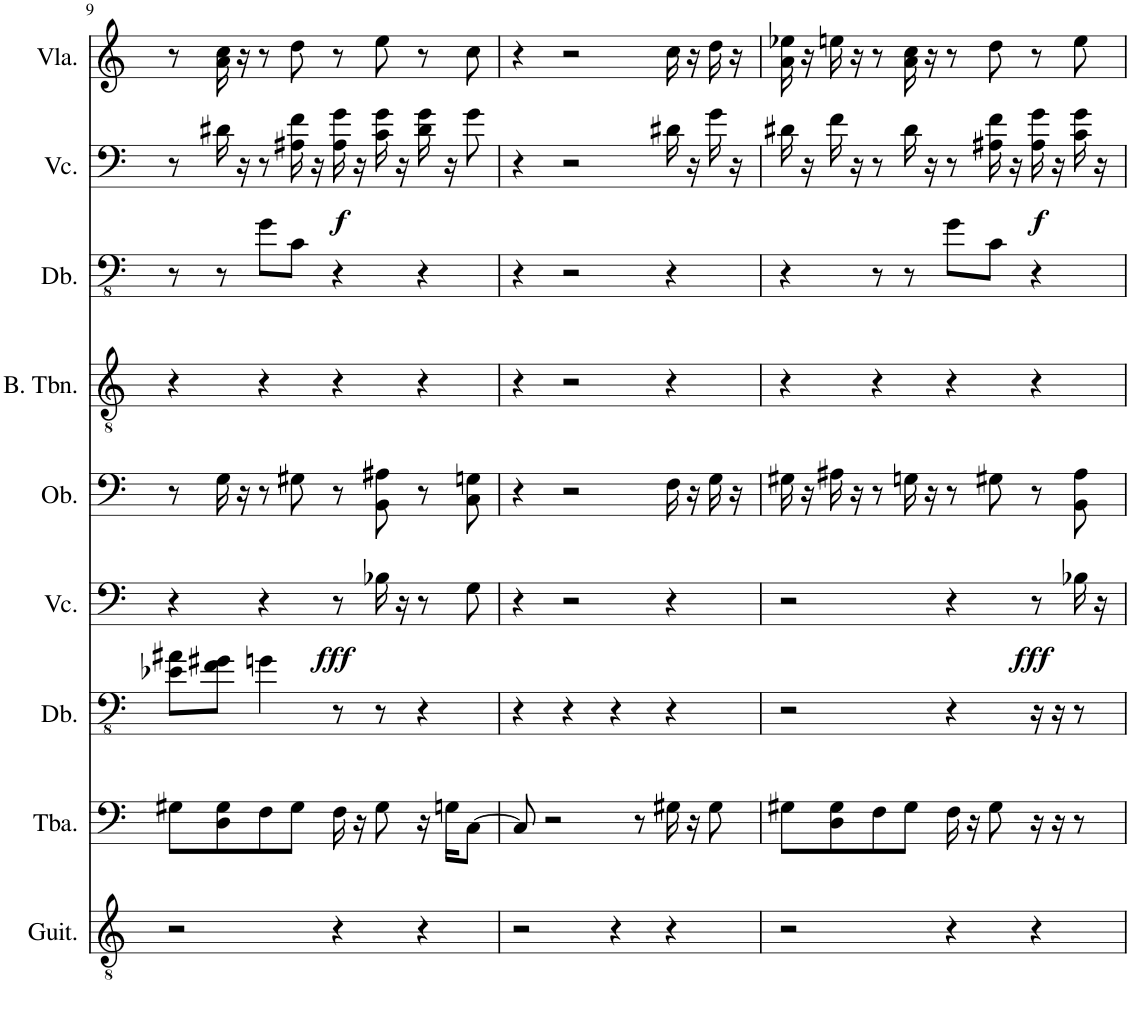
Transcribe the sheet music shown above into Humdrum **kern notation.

**kern	**kern	**kern	**kern	**dynam	**kern	**kern	**kern	**kern	**dynam	**kern
*part9	*part8	*part7	*part6	*part6	*part5	*part4	*part3	*part2	*part2	*part1
*staff9	*staff8	*staff7	*staff6	*staff6	*staff5	*staff4	*staff3	*staff2	*staff2	*staff1
*I"Classical Guitar	*I"Tuba	*I"Double Bass	*I"Violoncello	*	*I"Oboe	*I"Bass Trombone	*I"Double Bass	*I"Violoncello	*	*I"Viola
*I'Guit.	*I'Tba.	*I'Db.	*I'Vc.	*	*I'Ob.	*I'B. Tbn.	*I'Db.	*I'Vc.	*	*I'Vla.
!!LO:PB:g=z
*clefGv2	*clefF4	*clefFv4	*clefF4	*	*clefF4	*clefGv2	*clefFv4	*clefF4	*	*clefG2
*	*	*Trd7c12	*	*	*Trd-14c-24	*	*Trd7c12	*	*	*
*k[]	*k[]	*k[]	*k[]	*	*k[]	*k[]	*k[]	*k[]	*	*k[]
*M4/4	*M4/4	*M4/4	*M4/4	*	*M4/4	*M4/4	*M4/4	*M4/4	*	*M4/4
=9	=9	=9	=9	=9	=9	=9	=9	=9	=9	=9
2r	8G#X\L	8E-X\ 8A#X\L	4r	.	8r	4r	8r	8r	.	8r
.	8D\ 8G#\	8F\ 8G#X\J	.	.	16G\	.	8r	16d#X\	.	16a\ 16cc\
.	.	.	.	.	16r	.	.	16r	.	16r
.	8F\	4Gn\	4r	.	8r	4r	8G\L	8r	.	8r
.	8G#\J	.	.	.	8G#X\	.	8C\J	16A#X\ 16f\	.	8dd\
.	.	.	.	.	.	.	.	16r	.	.
!	!	!	!	!LO:DY:b	!	!	!	!	!LO:DY:b	!
4r	16F\	8r	8r	fff	8r	4r	4r	16A#\ 16g\	f	8r
.	16r	.	.	.	.	.	.	16r	.	.
.	8G#\	8r	16B-X\	.	8BB\ 8A#X\	.	.	16c\ 16g\	.	8ee\
.	.	.	16r	.	.	.	.	16r	.	.
4r	16r	4r	8r	.	8r	4r	4r	16d#\ 16g\	.	8r
.	16Gn\KL	.	.	.	.	.	.	16r	.	.
.	[8C\J	.	8G\	.	8C\ 8Gn\	.	.	8g\	.	8cc\
=10	=10	=10	=10	=10	=10	=10	=10	=10	=10	=10
2r	8C/]	4r	4r	.	4r	4r	4r	4r	.	4r
.	2r	.	.	.	.	.	.	.	.	.
.	.	4r	2r	.	2r	2r	2r	2r	.	2r
4r	.	4r	.	.	.	.	.	.	.	.
.	8r	.	.	.	.	.	.	.	.	.
4r	16G#X\	4r	4r	.	16F\	4r	4r	16d#X\	.	16cc\
.	16r	.	.	.	16r	.	.	16r	.	16r
.	8G#\	.	.	.	16G\	.	.	16g\	.	16dd\
.	.	.	.	.	16r	.	.	16r	.	16r
=11	=11	=11	=11	=11	=11	=11	=11	=11	=11	=11
2r	8G#X\L	2r	2r	.	16G#X\	4r	4r	16d#X\	.	16a\ 16ee-X\
.	.	.	.	.	16r	.	.	16r	.	16r
.	8D\ 8G#\	.	.	.	16A#X\	.	.	16f\	.	16een\
.	.	.	.	.	16r	.	.	16r	.	16r
.	8F\	.	.	.	8r	4r	8r	8r	.	8r
.	8G#\J	.	.	.	16Gn\	.	8r	16d#\	.	16a\ 16cc\
.	.	.	.	.	16r	.	.	16r	.	16r
4r	16F\	4r	4r	.	8r	4r	8G\L	8r	.	8r
.	16r	.	.	.	.	.	.	.	.	.
.	8G#\	.	.	.	8G#X\	.	8C\J	16A#X\ 16f\	.	8dd\
.	.	.	.	.	.	.	.	16r	.	.
!	!	!	!	!LO:DY:b	!	!	!	!	!LO:DY:b	!
4r	16r	16r	8r	fff	8r	4r	4r	16A#\ 16g\	f	8r
.	16r	16r	.	.	.	.	.	16r	.	.
.	8r	8r	16B-X\	.	8BB\ 8A#\	.	.	16c\ 16g\	.	8ee\
.	.	.	16r	.	.	.	.	16r	.	.
=	=	=	=	=	=	=	=	=	=	=
*-	*-	*-	*-	*-	*-	*-	*-	*-	*-	*-
